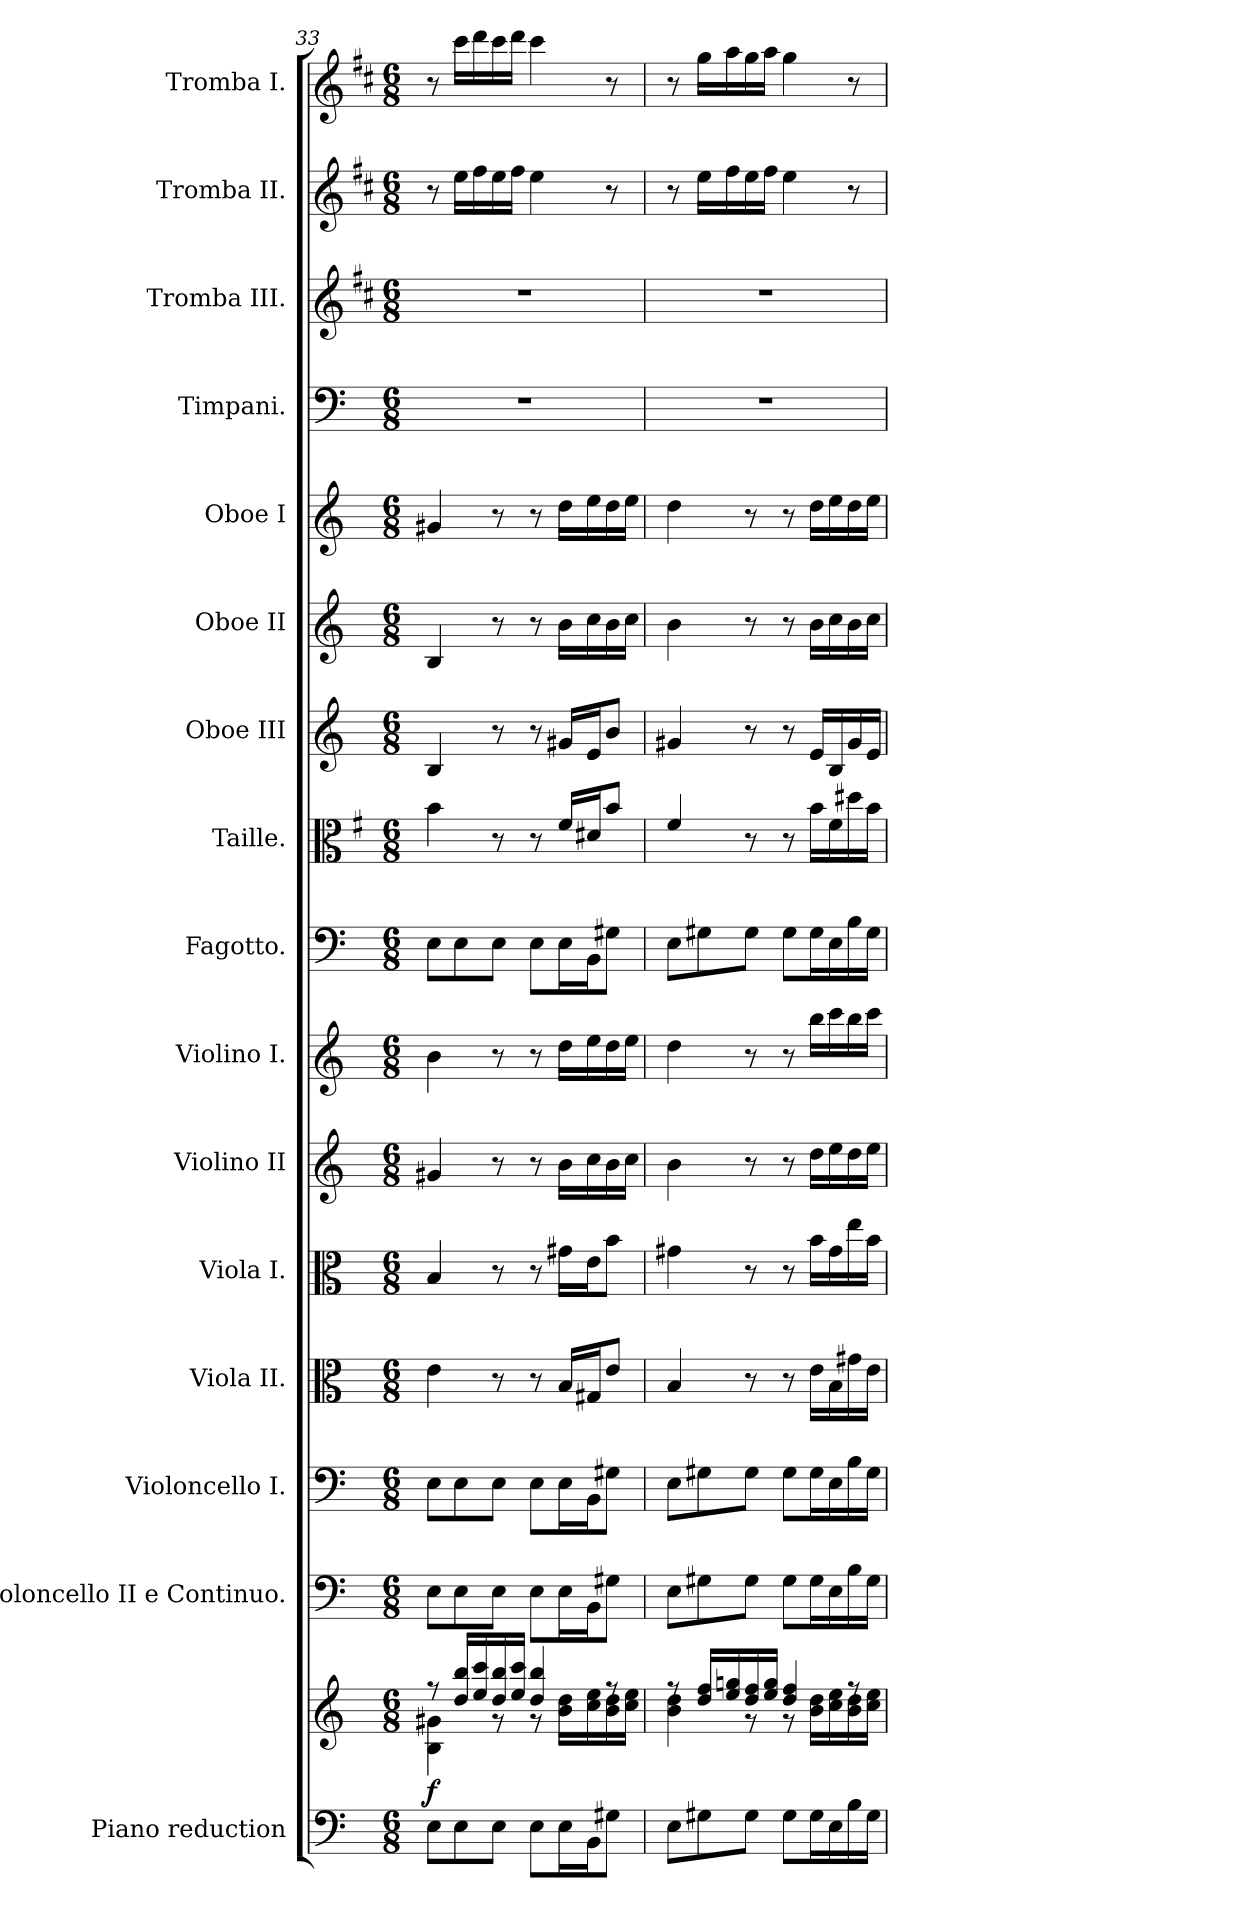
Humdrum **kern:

**kern	**kern	**dynam	**kern	**kern	**kern	**kern	**kern	**kern	**kern	**kern	**kern	**kern	**kern	**kern	**kern	**kern	**kern
*part16	*part16	*part16	*part15	*part14	*part13	*part12	*part11	*part10	*part9	*part8	*part7	*part6	*part5	*part4	*part3	*part2	*part1
*staff17	*staff16	*staff16/17	*staff15	*staff14	*staff13	*staff12	*staff11	*staff10	*staff9	*staff8	*staff7	*staff6	*staff5	*staff4	*staff3	*staff2	*staff1
*I"Piano reduction	*	*	*I"Violoncello II e Continuo.	*I"Violoncello I.	*I"Viola II.	*I"Viola I.	*I"Violino II	*I"Violino I.	*I"Fagotto.	*I"Taille.	*I"Oboe III	*I"Oboe II	*I"Oboe I	*I"Timpani.	*I"Tromba III.	*I"Tromba II.	*I"Tromba I.
*I'Pno	*	*	*I'Vc	*I'Vc	*I'Vla	*I'Vla	*	*I'Vln	*	*	*I'Ob	*I'Ob	*I'Ob	*I'Timp	*	*	*
*clefF4	*clefG2	*	*clefF4	*clefF4	*clefC3	*clefC3	*clefG2	*clefG2	*clefF4	*clefC3	*clefG2	*clefG2	*clefG2	*clefF4	*clefG2	*clefG2	*clefG2
*	*	*	*ITrd7c12	*	*	*	*	*	*	*ITrd4c7	*	*	*	*	*ITrd1c2	*ITrd1c2	*ITrd1c2
*k[]	*k[]	*	*k[]	*k[]	*k[]	*k[]	*k[]	*k[]	*k[]	*k[]	*k[]	*k[]	*k[]	*k[]	*k[]	*k[]	*k[]
*M6/8	*M6/8	*	*M6/8	*M6/8	*M6/8	*M6/8	*M6/8	*M6/8	*M6/8	*M6/8	*M6/8	*M6/8	*M6/8	*M6/8	*M6/8	*M6/8	*M6/8
=33	=33	=33	=33	=33	=33	=33	=33	=33	=33	=33	=33	=33	=33	=33	=33	=33	=33
*	*^	*	*	*	*	*	*	*	*	*	*	*	*	*	*	*	*
!	!	!	!LO:DY:b	!	!	!	!	!	!	!	!	!	!	!	!	!	!	!
8E\L	8rff	4B\ 4g#X\	f	8EE\L	8E\L	4e\	4B/	4g#X/	4b\	8E\L	4e\	4B/	4B/	4g#X/	2.r	2.r	8r	8r
8E\	16dd/ 16bb/LL	.	.	8EE\	8E\	.	.	.	.	8E\	.	.	.	.	.	.	16dd\LL	16bb\LL
.	16ee/ 16ccc/	.	.	.	.	.	.	.	.	.	.	.	.	.	.	.	16ee\	16ccc\
8E\J	16dd/ 16bb/	8r	.	8EE\J	8E\J	8r	8r	8r	8r	8E\J	8r	8r	8r	8r	.	.	16dd\	16bb\
.	16ee/ 16ccc/JJ	.	.	.	.	.	.	.	.	.	.	.	.	.	.	.	16ee\JJ	16ccc\JJ
8E\L	4dd/ 4bb/	8r	.	8EE\L	8E\L	8r	8r	8r	8r	8E\L	8r	8r	8r	8r	.	.	4dd\	4bb\
16E\L	.	16b\ 16dd\LL	.	16EE\L	16E\L	16B/LL	16g#X\LL	16b\LL	16dd\LL	16E\L	16B/LL	16g#X/LL	16b\LL	16dd\LL	.	.	.	.
16BB\J	.	16cc\ 16ee\	.	16BBB\J	16BB\J	16G#X/J	16e\J	16cc\	16ee\	16BB\J	16G#X/J	16e/J	16cc\	16ee\	.	.	.	.
8G#X\J	8rff	16b\ 16dd\	.	8GG#X\J	8G#X\J	8e/J	8b\J	16b\	16dd\	8G#X\J	8e/J	8b/J	16b\	16dd\	.	.	8r	8r
.	.	16cc\ 16ee\JJ	.	.	.	.	.	16cc\JJ	16ee\JJ	.	.	.	16cc\JJ	16ee\JJ	.	.	.	.
!!LO:PB:g=z
=34	=34	=34	=34	=34	=34	=34	=34	=34	=34	=34	=34	=34	=34	=34	=34	=34	=34	=34
8E\L	8rff	4b\ 4dd\	.	8EE\L	8E\L	4B/	4g#X\	4b\	4dd\	8E\L	4B/	4g#X/	4b\	4dd\	2.r	2.r	8r	8r
8G#X\	16dd/ 16ff/LL	.	.	8GG#X\	8G#X\	.	.	.	.	8G#X\	.	.	.	.	.	.	16dd\LL	16ff\LL
.	16ee/ 16ggn/	.	.	.	.	.	.	.	.	.	.	.	.	.	.	.	16ee\	16gg\
8G#\J	16dd/ 16ff/	8r	.	8GG#\J	8G#\J	8r	8r	8r	8r	8G#\J	8r	8r	8r	8r	.	.	16dd\	16ff\
.	16ee/ 16gg/JJ	.	.	.	.	.	.	.	.	.	.	.	.	.	.	.	16ee\JJ	16gg\JJ
8G#\L	4dd/ 4ff/	8r	.	8GG#\L	8G#\L	8r	8r	8r	8r	8G#\L	8r	8r	8r	8r	.	.	4dd\	4ff\
16G#\L	.	16b\ 16dd\LL	.	16GG#\L	16G#\L	16e\LL	16b\LL	16dd\LL	16bb\LL	16G#\L	16e\LL	16e/LL	16b\LL	16dd\LL	.	.	.	.
16E\	.	16cc\ 16ee\	.	16EE\	16E\	16B\	16g#\	16ee\	16ccc\	16E\	16B\	16B/	16cc\	16ee\	.	.	.	.
16B\	8rff	16b\ 16dd\	.	16BB\	16B\	16g#X\	16ee\	16dd\	16bb\	16B\	16g#X\	16g#/	16b\	16dd\	.	.	8r	8r
16G#\JJ	.	16cc\ 16ee\JJ	.	16GG#\JJ	16G#\JJ	16e\JJ	16b\JJ	16ee\JJ	16ccc\JJ	16G#\JJ	16e\JJ	16e/JJ	16cc\JJ	16ee\JJ	.	.	.	.
*	*v	*v	*	*	*	*	*	*	*	*	*	*	*	*	*	*	*	*
=	=	=	=	=	=	=	=	=	=	=	=	=	=	=	=	=	=
*-	*-	*-	*-	*-	*-	*-	*-	*-	*-	*-	*-	*-	*-	*-	*-	*-	*-
